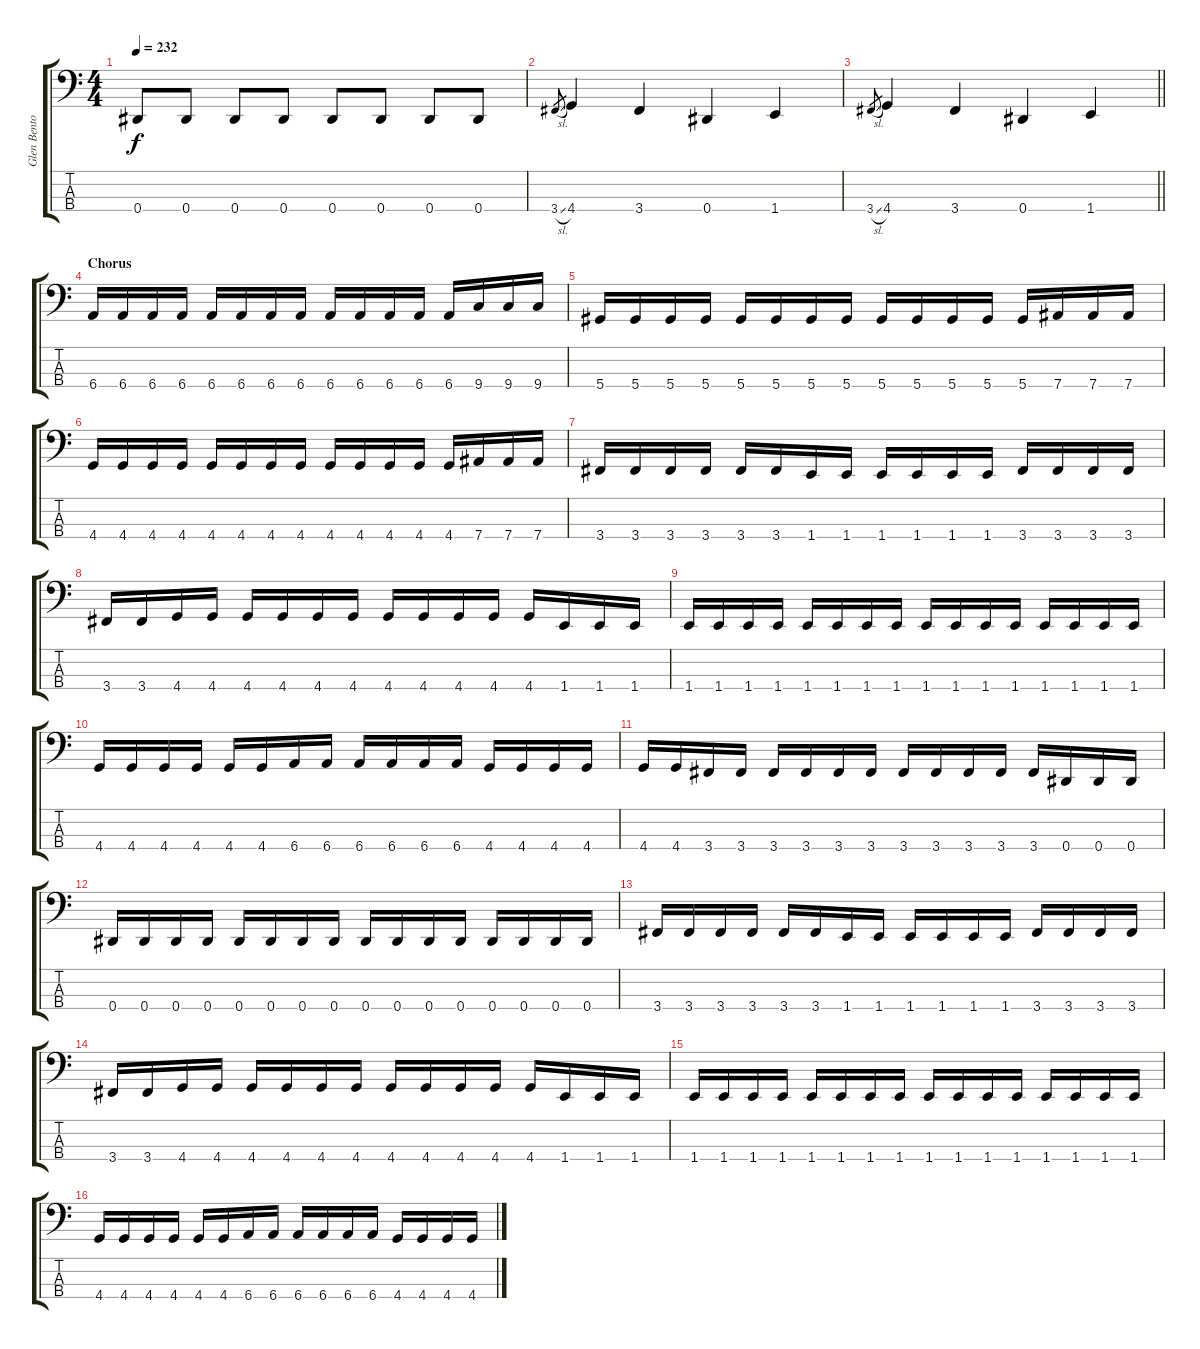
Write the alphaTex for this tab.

\track ("Glen Benton" "Glen Bento") {instrument electricbasspick}
\staff {score tabs}
\tuning (Gb2 Db2 Ab1 Eb1) {hide}
\ts (4 4)
\tempo 232
\clef f4
\ks c
0.4.8{dy f} 0.4.8 0.4.8 0.4.8 0.4.8 0.4.8 0.4.8 0.4.8 |
3.4{sl}.8{gr} 4.4.4 3.4.4 0.4.4 1.4.4 |
\barLineRight lightlight
3.4{sl}.8{gr} 4.4.4 3.4.4 0.4.4 1.4.4 |
\section ("" "Chorus")
6.4.16 6.4.16 6.4.16 6.4.16 6.4.16 6.4.16 6.4.16 6.4.16 6.4.16 6.4.16 6.4.16 6.4.16 6.4.16 9.4.16 9.4.16 9.4.16 |
5.4.16 5.4.16 5.4.16 5.4.16 5.4.16 5.4.16 5.4.16 5.4.16 5.4.16 5.4.16 5.4.16 5.4.16 5.4.16 7.4.16 7.4.16 7.4.16 |
4.4.16 4.4.16 4.4.16 4.4.16 4.4.16 4.4.16 4.4.16 4.4.16 4.4.16 4.4.16 4.4.16 4.4.16 4.4.16 7.4.16 7.4.16 7.4.16 |
3.4.16 3.4.16 3.4.16 3.4.16 3.4.16 3.4.16 1.4.16 1.4.16 1.4.16 1.4.16 1.4.16 1.4.16 3.4.16 3.4.16 3.4.16 3.4.16 |
3.4.16 3.4.16 4.4.16 4.4.16 4.4.16 4.4.16 4.4.16 4.4.16 4.4.16 4.4.16 4.4.16 4.4.16 4.4.16 1.4.16 1.4.16 1.4.16 |
1.4.16 1.4.16 1.4.16 1.4.16 1.4.16 1.4.16 1.4.16 1.4.16 1.4.16 1.4.16 1.4.16 1.4.16 1.4.16 1.4.16 1.4.16 1.4.16 |
4.4.16 4.4.16 4.4.16 4.4.16 4.4.16 4.4.16 6.4.16 6.4.16 6.4.16 6.4.16 6.4.16 6.4.16 4.4.16 4.4.16 4.4.16 4.4.16 |
4.4.16 4.4.16 3.4.16 3.4.16 3.4.16 3.4.16 3.4.16 3.4.16 3.4.16 3.4.16 3.4.16 3.4.16 3.4.16 0.4.16 0.4.16 0.4.16 |
0.4.16 0.4.16 0.4.16 0.4.16 0.4.16 0.4.16 0.4.16 0.4.16 0.4.16 0.4.16 0.4.16 0.4.16 0.4.16 0.4.16 0.4.16 0.4.16 |
3.4.16 3.4.16 3.4.16 3.4.16 3.4.16 3.4.16 1.4.16 1.4.16 1.4.16 1.4.16 1.4.16 1.4.16 3.4.16 3.4.16 3.4.16 3.4.16 |
3.4.16 3.4.16 4.4.16 4.4.16 4.4.16 4.4.16 4.4.16 4.4.16 4.4.16 4.4.16 4.4.16 4.4.16 4.4.16 1.4.16 1.4.16 1.4.16 |
1.4.16 1.4.16 1.4.16 1.4.16 1.4.16 1.4.16 1.4.16 1.4.16 1.4.16 1.4.16 1.4.16 1.4.16 1.4.16 1.4.16 1.4.16 1.4.16 |
4.4.16 4.4.16 4.4.16 4.4.16 4.4.16 4.4.16 6.4.16 6.4.16 6.4.16 6.4.16 6.4.16 6.4.16 4.4.16 4.4.16 4.4.16 4.4.16
